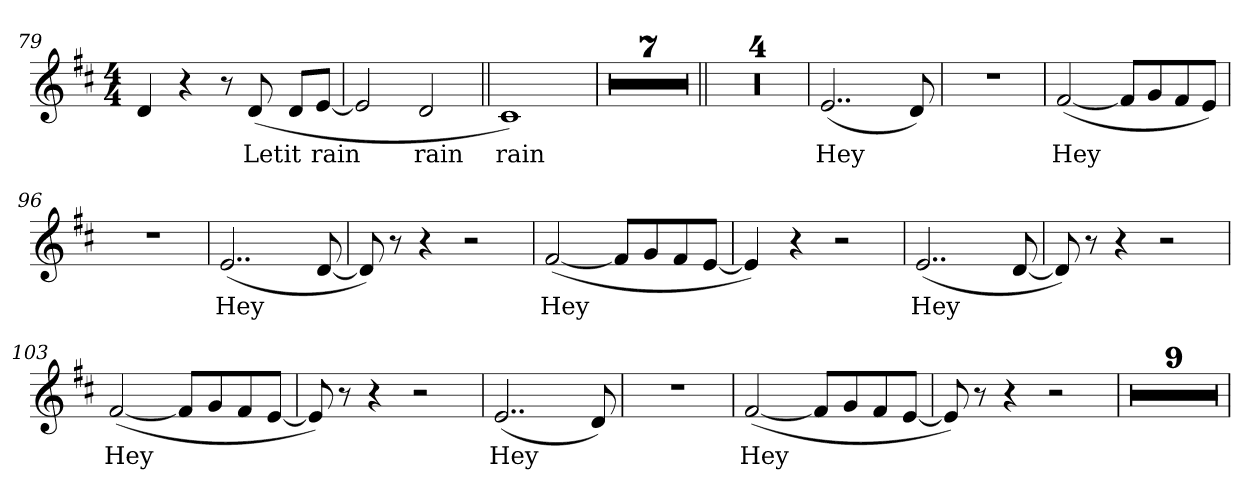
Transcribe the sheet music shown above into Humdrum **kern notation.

**kern	**text
*part1	*part1
*staff1	*staff1
*clefG2	*
*k[f#c#]	*
*D:	*
*M4/4	*
=79	=79
4di/	.
4r	.
8r	.
!	!LO:LY:b:color=#000000
(8di/	Let
!	!LO:LY:b:color=#000000
8di/L	it
!	!LO:LY:b:color=#000000
[8ei/J	rain
=80	=80
2ei/]	.
!	!LO:LY:b:color=#000000
2di/	rain
!!LO:LB:g=z
=81||	=81||
!	!LO:LY:b:color=#000000
1c#i)	rain
=82	=82
1r	.
=83	=83
1r	.
=84	=84
1r	.
=85	=85
1r	.
=86	=86
1r	.
=87	=87
1r	.
=88	=88
1r	.
=89||	=89||
1r	.
=90	=90
1r	.
!!LO:LB:g=z
=91	=91
1r	.
=92	=92
1r	.
=93	=93
!	!LO:LY:b:color=#000000
(2..ei/	Hey
8di/)	.
=94	=94
1r	.
=95	=95
!	!LO:LY:b:color=#000000
([2f#i/	Hey
8f#i/L]	.
8gi/	.
8f#i/	.
8ei/J)	.
=96	=96
1r	.
=97	=97
!	!LO:LY:b:color=#000000
(2..ei/	Hey
[8di/	.
=98	=98
8di/])	.
8r	.
4r	.
2r	.
!!LO:LB:g=z
=99	=99
!	!LO:LY:b:color=#000000
([2f#i/	Hey
8f#i/L]	.
8gi/	.
8f#i/	.
[8ei/J	.
=100	=100
4ei/])	.
4r	.
2r	.
=101	=101
!	!LO:LY:b:color=#000000
(2..ei/	Hey
[8di/	.
=102	=102
8di/])	.
8r	.
4r	.
2r	.
=103	=103
!	!LO:LY:b:color=#000000
([2f#i/	Hey
8f#i/L]	.
8gi/	.
8f#i/	.
[8ei/J	.
=104	=104
8ei/])	.
8r	.
4r	.
2r	.
!!LO:PB:g=z
=105	=105
!	!LO:LY:b:color=#000000
(2..ei/	Hey
8di/)	.
=106	=106
1r	.
=107	=107
!	!LO:LY:b:color=#000000
([2f#i/	Hey
8f#i/L]	.
8gi/	.
8f#i/	.
[8ei/J	.
=108	=108
8ei/])	.
8r	.
4r	.
2r	.
=109	=109
1r	.
=110	=110
1r	.
=111	=111
1r	.
=112	=112
1r	.
!!LO:LB:g=z
=113	=113
1r	.
=114	=114
1r	.
=115	=115
1r	.
=116	=116
1r	.
=117	=117
1r	.
=	=
*-	*-
